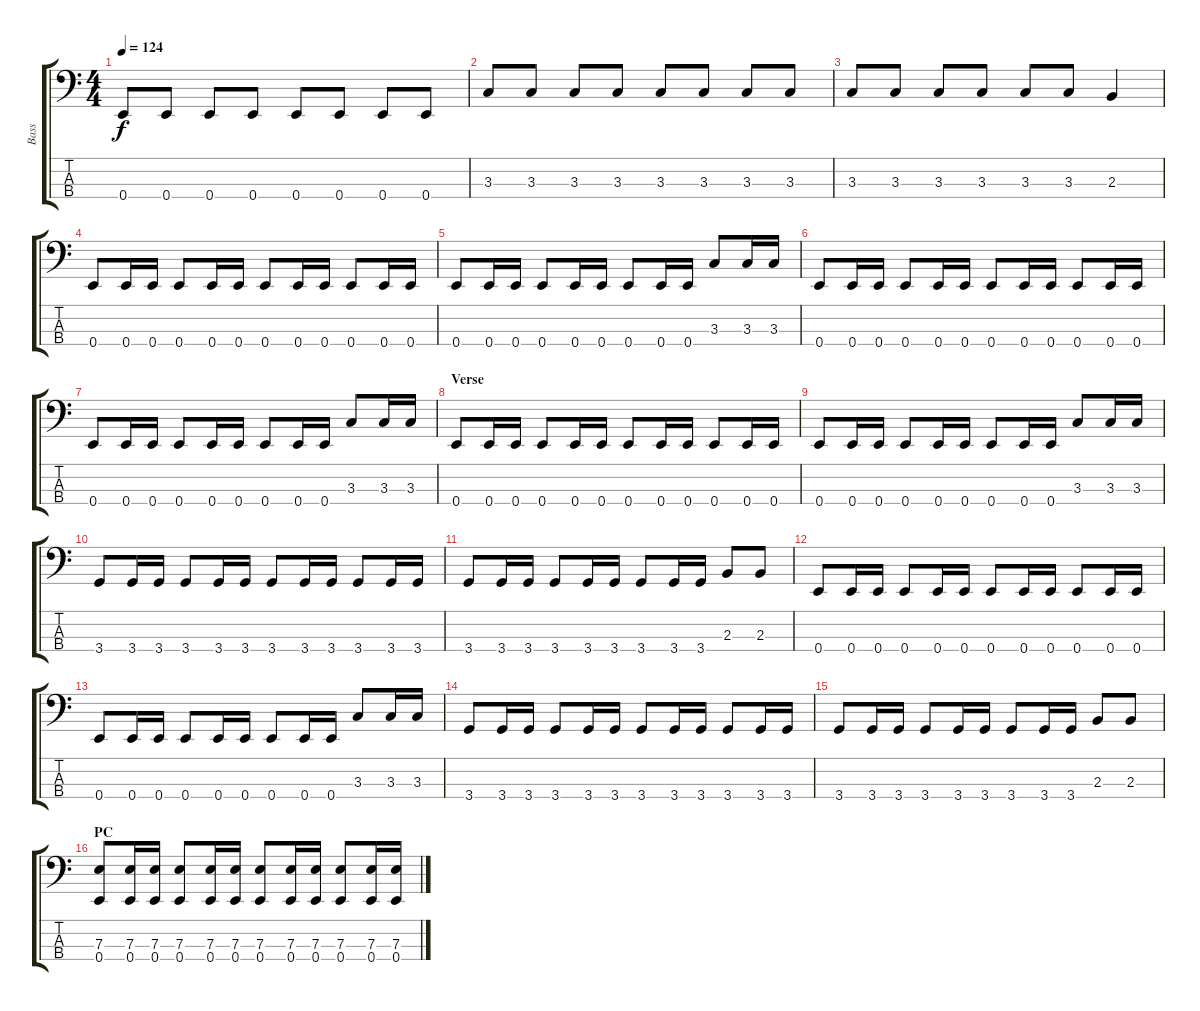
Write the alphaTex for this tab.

\track ("Bass" "Bass") {instrument electricbasspick}
\staff {score tabs}
\tuning (G2 D2 A1 E1) {hide}
\ts (4 4)
\tempo 124
\clef f4
\ks c
0.4.8{dy f} 0.4.8 0.4.8 0.4.8 0.4.8 0.4.8 0.4.8 0.4.8 |
3.3.8 3.3.8 3.3.8 3.3.8 3.3.8 3.3.8 3.3.8 3.3.8 |
3.3.8 3.3.8 3.3.8 3.3.8 3.3.8 3.3.8 2.3.4 |
0.4.8 0.4.16 0.4.16 0.4.8 0.4.16 0.4.16 0.4.8 0.4.16 0.4.16 0.4.8 0.4.16 0.4.16 |
0.4.8 0.4.16 0.4.16 0.4.8 0.4.16 0.4.16 0.4.8 0.4.16 0.4.16 3.3.8 3.3.16 3.3.16 |
0.4.8 0.4.16 0.4.16 0.4.8 0.4.16 0.4.16 0.4.8 0.4.16 0.4.16 0.4.8 0.4.16 0.4.16 |
0.4.8 0.4.16 0.4.16 0.4.8 0.4.16 0.4.16 0.4.8 0.4.16 0.4.16 3.3.8 3.3.16 3.3.16 |
\section ("" "Verse")
0.4.8 0.4.16 0.4.16 0.4.8 0.4.16 0.4.16 0.4.8 0.4.16 0.4.16 0.4.8 0.4.16 0.4.16 |
0.4.8 0.4.16 0.4.16 0.4.8 0.4.16 0.4.16 0.4.8 0.4.16 0.4.16 3.3.8 3.3.16 3.3.16 |
3.4.8 3.4.16 3.4.16 3.4.8 3.4.16 3.4.16 3.4.8 3.4.16 3.4.16 3.4.8 3.4.16 3.4.16 |
3.4.8 3.4.16 3.4.16 3.4.8 3.4.16 3.4.16 3.4.8 3.4.16 3.4.16 2.3.8 2.3.8 |
0.4.8 0.4.16 0.4.16 0.4.8 0.4.16 0.4.16 0.4.8 0.4.16 0.4.16 0.4.8 0.4.16 0.4.16 |
0.4.8 0.4.16 0.4.16 0.4.8 0.4.16 0.4.16 0.4.8 0.4.16 0.4.16 3.3.8 3.3.16 3.3.16 |
3.4.8 3.4.16 3.4.16 3.4.8 3.4.16 3.4.16 3.4.8 3.4.16 3.4.16 3.4.8 3.4.16 3.4.16 |
3.4.8 3.4.16 3.4.16 3.4.8 3.4.16 3.4.16 3.4.8 3.4.16 3.4.16 2.3.8 2.3.8 |
\section ("" "PC")
(7.3 0.4).8 (7.3 0.4).16 (7.3 0.4).16 (7.3 0.4).8 (7.3 0.4).16 (7.3 0.4).16 (7.3 0.4).8 (7.3 0.4).16 (7.3 0.4).16 (7.3 0.4).8 (7.3 0.4).16 (7.3 0.4).16
